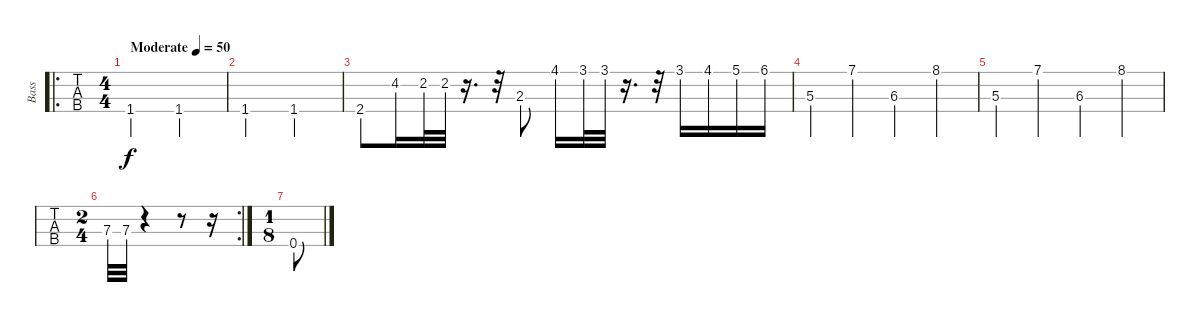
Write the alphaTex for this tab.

\track ("Bass" "Bass") {instrument electricbassfinger}
\staff {tabs}
\tuning (G2 D2 A1 E1) {hide}
\ro
\ts (4 4)
\tempo (50 "Moderate")
\clef f4
\ks c
1.4.2{dy f instrument electricbassfinger} 1.4.2 |
1.4.2 1.4.2 |
2.4.8 4.2.16 2.2.32 2.2.32 r.16{d} r.32 2.3.8 4.1.16 3.1.32 3.1.32 r.16{d} r.32 3.1.16 4.1.16 5.1.16 6.1.16 |
5.3.4 7.1.4 6.3.4 8.1.4 |
5.3.4 7.1.4 6.3.4 8.1.4 |
\rc 2
\ts (2 4)
7.3.32 7.3.32 r.4 r.8 r.16 |
\ts (1 8)
0.4.8
